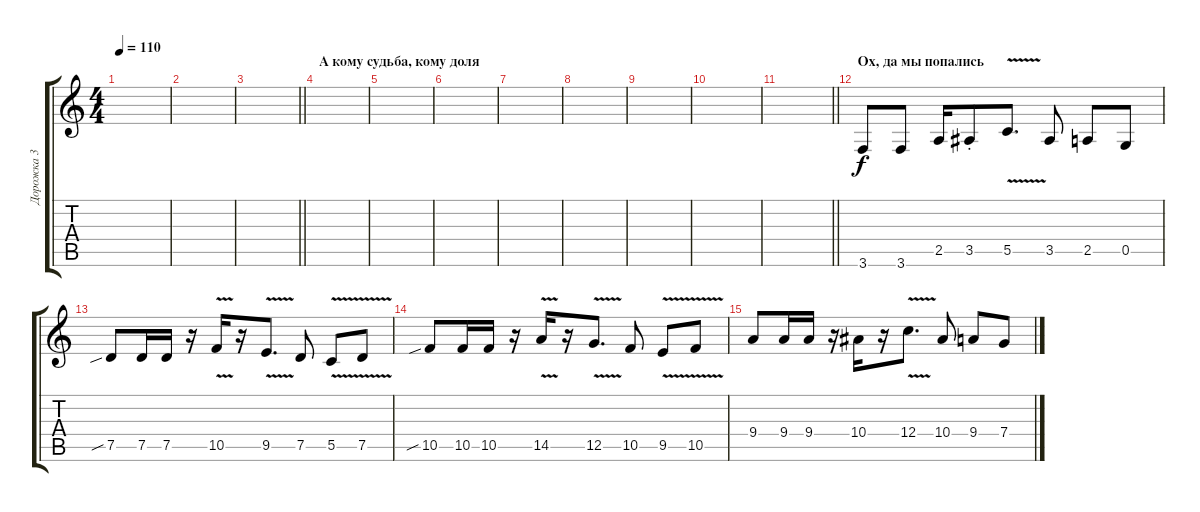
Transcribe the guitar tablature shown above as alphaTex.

\track ("Дорожка 3" "Дорожка 3") {instrument distortionguitar}
\staff {score tabs}
\tuning (D4 A3 F3 C3 G2 D2) {hide}
\ts (4 4)
\tempo 110
\clef g2
\ks c
|
|
\barLineRight lightlight
|
\section ("" "А кому судьба, кому доля")
|
|
|
|
|
|
|
\barLineRight lightlight
|
\section ("" "Ох, да мы попались")
3.6.8 3.6.8 2.5.16 3.5{st}.8 5.5{v}.8{d} 3.5.8 2.5.8 0.5.8 |
7.5{sib}.8 7.5.16 7.5.16 r.16 10.5{v}.16 r.16 9.5{v}.8{d} 7.5.8 5.5{v}.8 7.5{v}.8 |
10.5{sib}.8 10.5.16 10.5.16 r.16 14.5{v}.16 r.16 12.5{v}.8{d} 10.5.8 9.5{v}.8 10.5{v}.8 |
9.4.8 9.4.16 9.4.16 r.16 10.4.16 r.16 12.4{v}.8{d} 10.4.8 9.4.8 7.4.8
